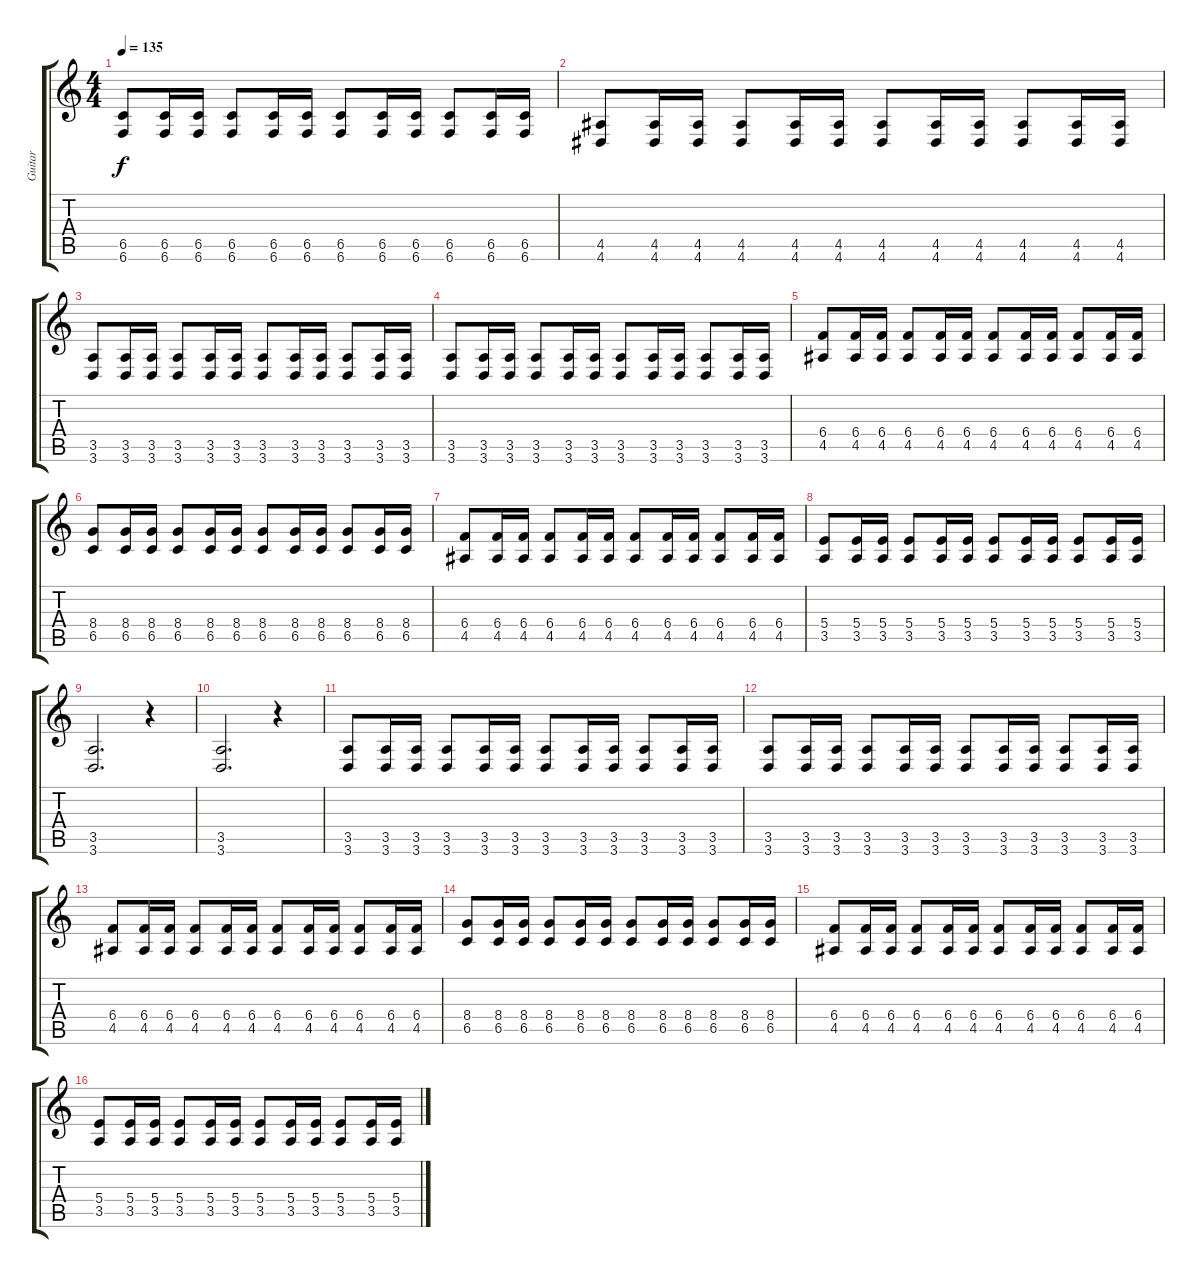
\track ("Guitar" "Guitar") {instrument distortionguitar}
\staff {score tabs}
\tuning (Db4 Ab3 E3 B2 Gb2 B1) {hide}
\ts (4 4)
\tempo 135
\clef g2
\ks c
(6.5 6.6).8{dy f} (6.5 6.6).16 (6.5 6.6).16 (6.5 6.6).8 (6.5 6.6).16 (6.5 6.6).16 (6.5 6.6).8 (6.5 6.6).16 (6.5 6.6).16 (6.5 6.6).8 (6.5 6.6).16 (6.5 6.6).16 |
(4.5 4.6).8 (4.5 4.6).16 (4.5 4.6).16 (4.5 4.6).8 (4.5 4.6).16 (4.5 4.6).16 (4.5 4.6).8 (4.5 4.6).16 (4.5 4.6).16 (4.5 4.6).8 (4.5 4.6).16 (4.5 4.6).16 |
(3.5 3.6).8{instrument electricguitarmuted} (3.5 3.6).16 (3.5 3.6).16 (3.5 3.6).8 (3.5 3.6).16 (3.5 3.6).16 (3.5 3.6).8 (3.5 3.6).16 (3.5 3.6).16 (3.5 3.6).8 (3.5 3.6).16 (3.5 3.6).16 |
(3.5 3.6).8 (3.5 3.6).16 (3.5 3.6).16 (3.5 3.6).8 (3.5 3.6).16 (3.5 3.6).16 (3.5 3.6).8 (3.5 3.6).16 (3.5 3.6).16 (3.5 3.6).8 (3.5 3.6).16 (3.5 3.6).16 |
(6.4 4.5).8 (6.4 4.5).16 (6.4 4.5).16 (6.4 4.5).8 (6.4 4.5).16 (6.4 4.5).16 (6.4 4.5).8 (6.4 4.5).16 (6.4 4.5).16 (6.4 4.5).8 (6.4 4.5).16 (6.4 4.5).16 |
(8.4 6.5).8 (8.4 6.5).16 (8.4 6.5).16 (8.4 6.5).8 (8.4 6.5).16 (8.4 6.5).16 (8.4 6.5).8 (8.4 6.5).16 (8.4 6.5).16 (8.4 6.5).8 (8.4 6.5).16 (8.4 6.5).16 |
(6.4 4.5).8 (6.4 4.5).16 (6.4 4.5).16 (6.4 4.5).8 (6.4 4.5).16 (6.4 4.5).16 (6.4 4.5).8 (6.4 4.5).16 (6.4 4.5).16 (6.4 4.5).8 (6.4 4.5).16 (6.4 4.5).16 |
(5.4 3.5).8 (5.4 3.5).16 (5.4 3.5).16 (5.4 3.5).8 (5.4 3.5).16 (5.4 3.5).16 (5.4 3.5).8 (5.4 3.5).16 (5.4 3.5).16 (5.4 3.5).8 (5.4 3.5).16 (5.4 3.5).16 |
(3.5 3.6).2{d instrument distortionguitar} r.4 |
(3.5 3.6).2{d} r.4 |
(3.5 3.6).8{instrument electricguitarmuted} (3.5 3.6).16 (3.5 3.6).16 (3.5 3.6).8 (3.5 3.6).16 (3.5 3.6).16 (3.5 3.6).8 (3.5 3.6).16 (3.5 3.6).16 (3.5 3.6).8 (3.5 3.6).16 (3.5 3.6).16 |
(3.5 3.6).8 (3.5 3.6).16 (3.5 3.6).16 (3.5 3.6).8 (3.5 3.6).16 (3.5 3.6).16 (3.5 3.6).8 (3.5 3.6).16 (3.5 3.6).16 (3.5 3.6).8 (3.5 3.6).16 (3.5 3.6).16 |
(6.4 4.5).8 (6.4 4.5).16 (6.4 4.5).16 (6.4 4.5).8 (6.4 4.5).16 (6.4 4.5).16 (6.4 4.5).8 (6.4 4.5).16 (6.4 4.5).16 (6.4 4.5).8 (6.4 4.5).16 (6.4 4.5).16 |
(8.4 6.5).8 (8.4 6.5).16 (8.4 6.5).16 (8.4 6.5).8 (8.4 6.5).16 (8.4 6.5).16 (8.4 6.5).8 (8.4 6.5).16 (8.4 6.5).16 (8.4 6.5).8 (8.4 6.5).16 (8.4 6.5).16 |
(6.4 4.5).8 (6.4 4.5).16 (6.4 4.5).16 (6.4 4.5).8 (6.4 4.5).16 (6.4 4.5).16 (6.4 4.5).8 (6.4 4.5).16 (6.4 4.5).16 (6.4 4.5).8 (6.4 4.5).16 (6.4 4.5).16 |
(5.4 3.5).8 (5.4 3.5).16 (5.4 3.5).16 (5.4 3.5).8 (5.4 3.5).16 (5.4 3.5).16 (5.4 3.5).8 (5.4 3.5).16 (5.4 3.5).16 (5.4 3.5).8 (5.4 3.5).16 (5.4 3.5).16
